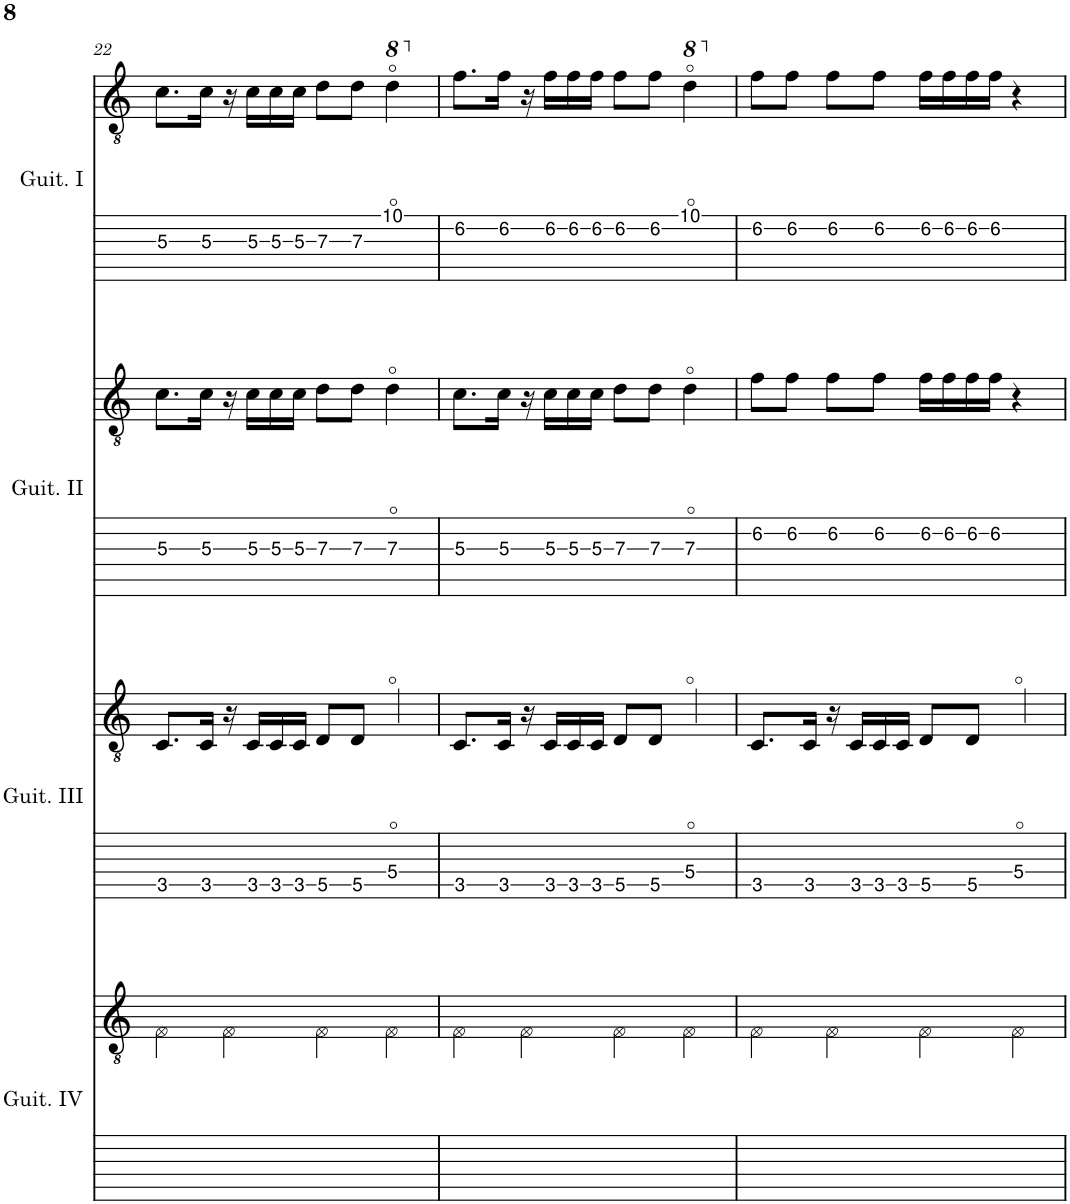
**kern	**kern	**kern	**kern	**kern	**kern	**kern	**kern
*part4	*part4	*part3	*part3	*part2	*part2	*part1	*part1
*staff8	*staff7	*staff6	*staff5	*staff4	*staff3	*staff2	*staff1
*I"Guitarra IV	*	*I"Guitarra III	*	*I"Guitarra II	*	*I"Guitarra I	*
*I'Guit. IV	*	*I'Guit. III	*	*I'Guit. II	*	*I'Guit. I	*
!!LO:PB:g=z
*	*clefGv2	*	*clefGv2	*	*clefGv2	*	*clefGv2
*k[]	*k[]	*k[]	*k[]	*k[]	*k[]	*k[]	*k[]
*M4/4	*M4/4	*M4/4	*M4/4	*M4/4	*M4/4	*M4/4	*M4/4
=22	=22	=22	=22	=22	=22	=22	=22
4F	4F\	8.CL	8.C/L	8.cL	8.c\L	8.cL	8.c\L
.	.	16CJk	16C/Jk	16cJk	16c\Jk	16cJk	16c\Jk
4F	4F\	16r	16r	16r	16r	16r	16r
.	.	16CLL	16C/LL	16cLL	16c\LL	16cLL	16c\LL
.	.	16C	16C/	16c	16c\	16c	16c\
.	.	16CJJ	16C/JJ	16cJJ	16c\JJ	16cJJ	16c\JJ
4F	4F\	8DL	8D/L	8dL	8d\L	8dL	8d\L
.	.	8DJ	8D/J	8dJ	8d\J	8dJ	8d\J
*	*	*	*	*	*	*8va	*
*	*	*	*	*	*	*8va	*
*	*	*	*	*	*	*	*8va
4F	4F\	4G	4G/	4d	4d\	4dd	4dd\
=23	=23	=23	=23	=23	=23	=23	=23
*	*	*	*	*	*	*X8va	*
*	*	*	*	*	*	*	*X8va
4F	4F\	8.CL	8.C/L	8.cL	8.c\L	8.fL	8.f\L
*	*	*	*	*	*	*	*X8va
.	.	16CJk	16C/Jk	16cJk	16c\Jk	16fJk	16f\Jk
4F	4F\	16r	16r	16r	16r	16r	16r
.	.	16CLL	16C/LL	16cLL	16c\LL	16fLL	16f\LL
.	.	16C	16C/	16c	16c\	16f	16f\
.	.	16CJJ	16C/JJ	16cJJ	16c\JJ	16fJJ	16f\JJ
4F	4F\	8DL	8D/L	8dL	8d\L	8fL	8f\L
.	.	8DJ	8D/J	8dJ	8d\J	8fJ	8f\J
*	*	*	*	*	*	*8va	*
*	*	*	*	*	*	*8va	*
*	*	*	*	*	*	*	*8va
4F	4F\	4G	4G/	4d	4d\	4dd	4dd\
=24	=24	=24	=24	=24	=24	=24	=24
*	*	*	*	*	*	*X8va	*
*	*	*	*	*	*	*	*X8va
4F	4F\	8.CL	8.C/L	8fL	8f\L	8fL	8f\L
*	*	*	*	*	*	*	*X8va
.	.	.	.	8fJ	8f\J	8fJ	8f\J
.	.	16CJk	16C/Jk	.	.	.	.
4F	4F\	16r	16r	8fL	8f\L	8fL	8f\L
.	.	16CLL	16C/LL	.	.	.	.
.	.	16C	16C/	8fJ	8f\J	8fJ	8f\J
.	.	16CJJ	16C/JJ	.	.	.	.
4F	4F\	8DL	8D/L	16fLL	16f\LL	16fLL	16f\LL
.	.	.	.	16fJ	16f\	16fJ	16f\
.	.	8DJ	8D/J	16fL	16f\	16fL	16f\
.	.	.	.	16fJJ	16f\JJ	16fJJ	16f\JJ
4F	4F\	4G	4G/	4r	4r	4r	4r
=	=	=	=	=	=	=	=
*-	*-	*-	*-	*-	*-	*-	*-
